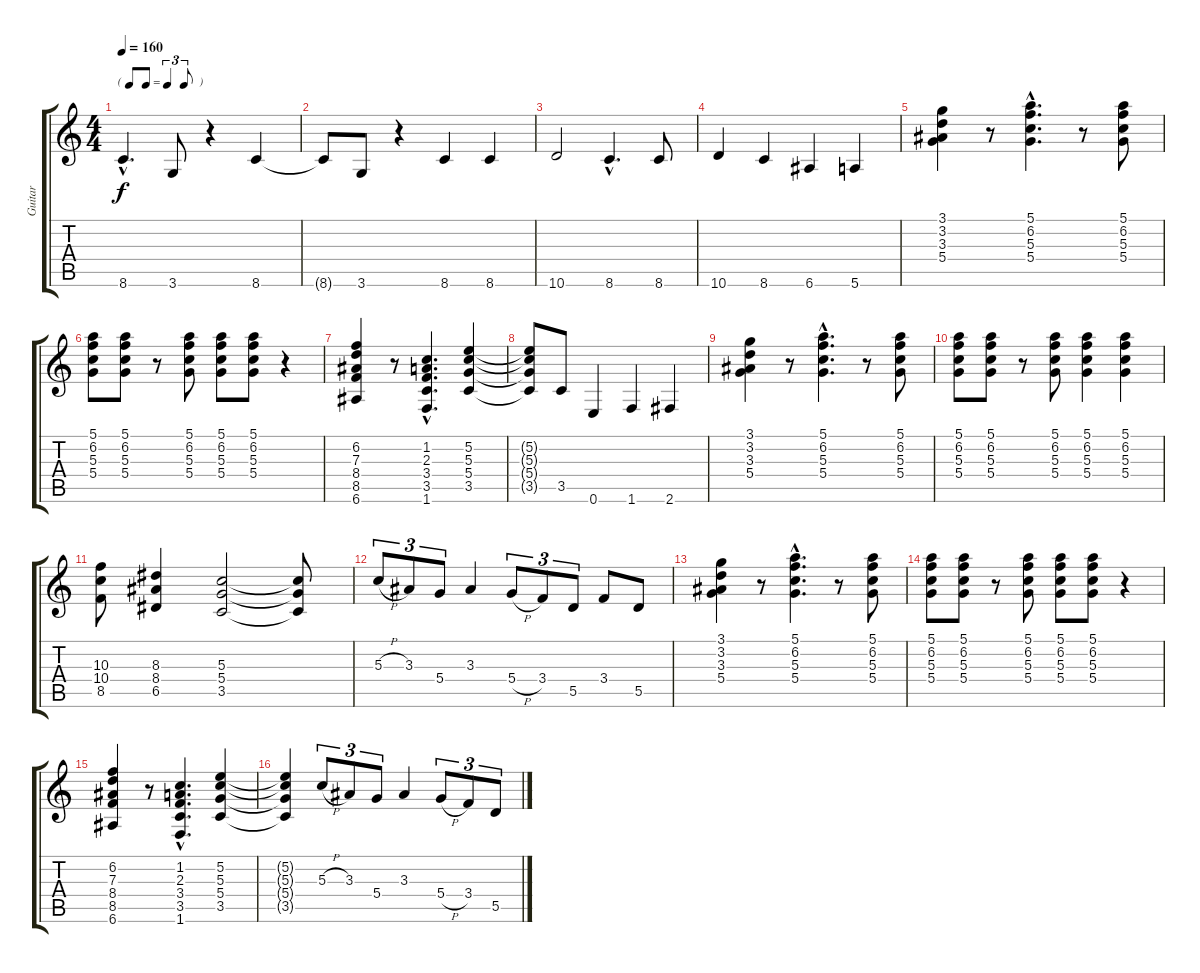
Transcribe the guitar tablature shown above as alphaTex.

\track ("Guitar" "Guitar") {instrument distortionguitar}
\staff {score tabs}
\tuning (E4 B3 G3 D3 A2 E2) {hide}
\ts (4 4)
\tf triplet8th
\tempo 160
\clef g2
\ks c
8.6{hac}.4{d dy f} 3.6.8 r.4 8.6.4 |
8.6{t}.8 3.6.8 r.4 8.6.4 8.6.4 |
10.6.2 8.6{hac}.4{d} 8.6.8 |
10.6.4 8.6.4 6.6.4 5.6.4 |
(3.1 3.2 3.3 5.4).4{volume 11 balance 8} r.8 (5.1{hac} 6.2{hac} 5.3{hac} 5.4{hac}).4{d} r.8 (5.1 6.2 5.3 5.4).8 |
(5.1 6.2 5.3 5.4).8 (5.1 6.2 5.3 5.4).8 r.8 (5.1 6.2 5.3 5.4).8 (5.1 6.2 5.3 5.4).8 (5.1 6.2 5.3 5.4).8 r.4 |
(6.2 7.3 8.4 8.5 6.6).4 r.8 (1.2{hac} 2.3{hac} 3.4{hac} 3.5{hac} 1.6{hac}).4{d} (5.2 5.3 5.4 3.5).4 |
(5.2{t} 5.3{t} 5.4{t} 3.5{t}).8 3.5.8 0.6.4 1.6.4 2.6.4 |
(3.1 3.2 3.3 5.4).4 r.8 (5.1{hac} 6.2{hac} 5.3{hac} 5.4{hac}).4{d} r.8 (5.1 6.2 5.3 5.4).8 |
(5.1 6.2 5.3 5.4).8 (5.1 6.2 5.3 5.4).8 r.8 (5.1 6.2 5.3 5.4).8 (5.1 6.2 5.3 5.4).4 (5.1 6.2 5.3 5.4).4 |
(10.3 10.4 8.5).8 (8.3 8.4 6.5).4 (5.3 5.4 3.5).2 (5.3{t} 5.4{t} 3.5{t}).8 |
5.3{h}.8{tu (3 2)} 3.3.8{tu (3 2)} 5.4.8{tu (3 2)} 3.3.4 5.4{h}.8{tu (3 2)} 3.4.8{tu (3 2)} 5.5.8{tu (3 2)} 3.4.8 5.5.8 |
(3.1 3.2 3.3 5.4).4 r.8 (5.1{hac} 6.2{hac} 5.3{hac} 5.4{hac}).4{d} r.8 (5.1 6.2 5.3 5.4).8 |
(5.1 6.2 5.3 5.4).8 (5.1 6.2 5.3 5.4).8 r.8 (5.1 6.2 5.3 5.4).8 (5.1 6.2 5.3 5.4).8 (5.1 6.2 5.3 5.4).8 r.4 |
(6.2 7.3 8.4 8.5 6.6).4 r.8 (1.2{hac} 2.3{hac} 3.4{hac} 3.5{hac} 1.6{hac}).4{d} (5.2 5.3 5.4 3.5).4 |
(5.2{t} 5.3{t} 5.4{t} 3.5{t}).4 5.3{h}.8{tu (3 2)} 3.3.8{tu (3 2)} 5.4.8{tu (3 2)} 3.3.4 5.4{h}.8{tu (3 2)} 3.4.8{tu (3 2)} 5.5.8{tu (3 2)}
